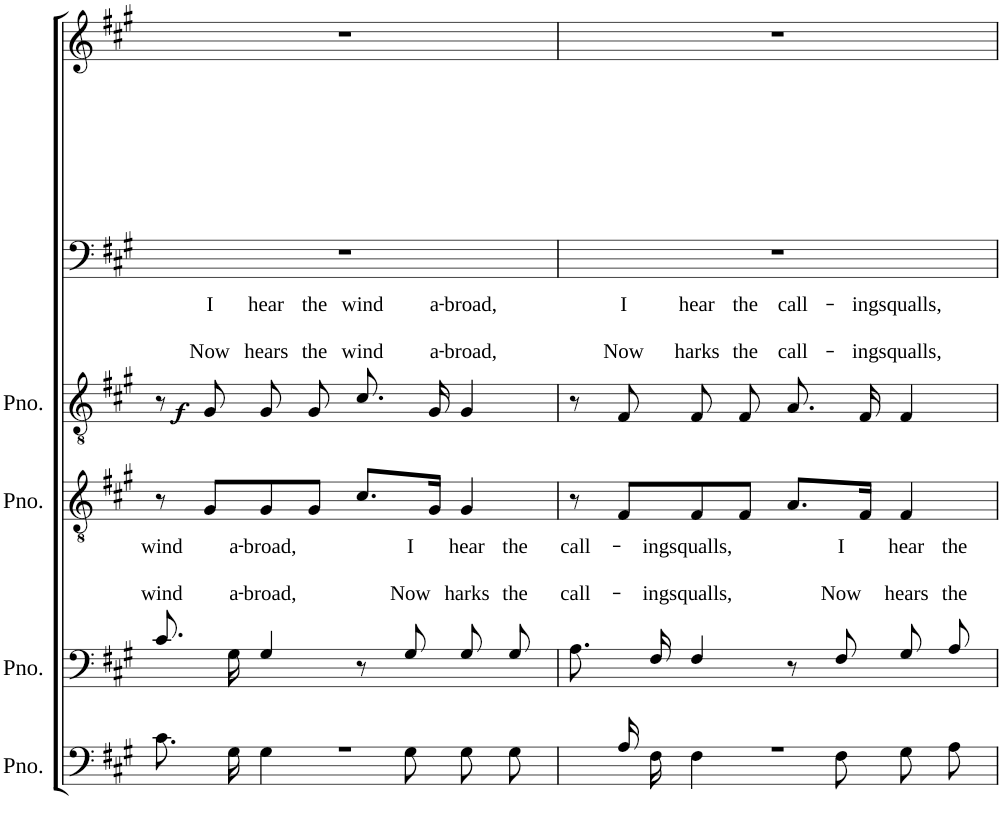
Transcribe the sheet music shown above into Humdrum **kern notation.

**kern	**kern	**text	**text	**kern	**kern	**text	**text	**dynam	**kern	**kern
*part6	*part5	*part5	*part5	*part4	*part3	*part3	*part3	*part3	*part2	*part1
*staff6	*staff5	*staff5	*staff5	*staff4	*staff3	*staff3	*staff3	*staff3	*staff2	*staff1
*I"Piano	*I"Piano	*	*	*I"Piano	*I"Piano	*	*	*	*I"Piano	*I"Piano
*I'Pno.	*I'Pno.	*	*	*I'Pno.	*I'Pno.	*	*	*	*I'Pno	*I'Pno
!!LO:PB:g=z
*clefF4	*clefF4	*	*	*clefGv2	*clefGv2	*	*	*	*clefF4	*clefG2
*k[f#c#g#]	*k[f#c#g#]	*	*	*k[f#c#g#]	*k[f#c#g#]	*	*	*	*k[f#c#g#]	*k[f#c#g#]
*M4/4	*M4/4	*	*	*M4/4	*M4/4	*	*	*	*M4/4	*M4/4
=10	=10	=10	=10	=10	=10	=10	=10	=10	=10	=10
*^	*	*	*	*	*	*	*	*	*	*
!	!	!	!LO:LY:a	!LO:LY:a	!	!	!	!	!LO:DY:b	!	!
1r	8.c#\L	8.c#\L	wind	wind	8r	8r	.	.	f	1r	1r
!	!	!	!	!	!	!	!LO:LY:a	!LO:LY:a	!	!	!
.	.	.	.	.	8G#/L	8G#/	I	Now	.	.	.
!	!	!	!LO:LY:a	!LO:LY:a	!	!	!	!	!	!	!
.	16G#\Jk	16G#\Jk	a-	a-	.	.	.	.	.	.	.
!	!	!	!LO:LY:a	!LO:LY:a	!	!	!LO:LY:a	!LO:LY:a	!	!	!
.	4G#\	4G#/	-broad,	-broad,	8G#/	8G#/L	hear	hears	.	.	.
!	!	!	!	!	!	!	!LO:LY:a	!LO:LY:a	!	!	!
.	.	.	.	.	8G#/J	8G#/J	the	the	.	.	.
!	!	!	!	!	!	!	!LO:LY:a	!LO:LY:a	!	!	!
.	8ryy	8r	.	.	8.c#/L	8.c#/L	wind	wind	.	.	.
!	!	!	!LO:LY:a	!LO:LY:a	!	!	!	!	!	!	!
.	8G#\	8G#/	I	Now	.	.	.	.	.	.	.
!	!	!	!	!	!	!	!LO:LY:a	!LO:LY:a	!	!	!
.	.	.	.	.	16G#/Jk	16G#/Jk	a-	a-	.	.	.
!	!	!	!LO:LY:a	!LO:LY:a	!	!	!LO:LY:a	!LO:LY:a	!	!	!
.	8G#\L	8G#/L	hear	harks	4G#/	4G#/	-broad,	-broad,	.	.	.
!	!	!	!LO:LY:a	!LO:LY:a	!	!	!	!	!	!	!
.	8G#\J	8G#/J	the	the	.	.	.	.	.	.	.
=11	=11	=11	=11	=11	=11	=11	=11	=11	=11	=11	=11
!	!	!	!LO:LY:a	!LO:LY:a	!	!	!	!	!	!	!
1r	8ryy	8.A\L	call-	call-	8r	8r	.	.	.	1r	1r
!	!	!	!	!	!	!	!LO:LY:a	!LO:LY:a	!	!	!
.	16A\LL	.	.	.	8F#/L	8F#/	I	Now	.	.	.
!	!	!	!LO:LY:a	!LO:LY:a	!	!	!	!	!	!	!
.	16F#\JJ	16F#\Jk	-ing	-ing	.	.	.	.	.	.	.
!	!	!	!LO:LY:a	!LO:LY:a	!	!	!LO:LY:a	!LO:LY:a	!	!	!
.	4F#\	4F#/	squalls,	squalls,	8F#/	8F#/L	hear	harks	.	.	.
!	!	!	!	!	!	!	!LO:LY:a	!LO:LY:a	!	!	!
.	.	.	.	.	8F#/J	8F#/J	the	the	.	.	.
!	!	!	!	!	!	!	!LO:LY:a	!LO:LY:a	!	!	!
.	8ryy	8r	.	.	8.A/L	8.A/L	call-	call-	.	.	.
!	!	!	!LO:LY:a	!LO:LY:a	!	!	!	!	!	!	!
.	8F#\	8F#/	I	Now	.	.	.	.	.	.	.
!	!	!	!	!	!	!	!LO:LY:a	!LO:LY:a	!	!	!
.	.	.	.	.	16F#/Jk	16F#/Jk	-ing	-ing	.	.	.
!	!	!	!LO:LY:a	!LO:LY:a	!	!	!LO:LY:a	!LO:LY:a	!	!	!
.	8G#\L	8G#/L	hear	hears	4F#/	4F#/	squalls,	squalls,	.	.	.
!	!	!	!LO:LY:a	!LO:LY:a	!	!	!	!	!	!	!
.	8A\J	8A/J	the	the	.	.	.	.	.	.	.
*v	*v	*	*	*	*	*	*	*	*	*	*
=	=	=	=	=	=	=	=	=	=	=
*-	*-	*-	*-	*-	*-	*-	*-	*-	*-	*-
